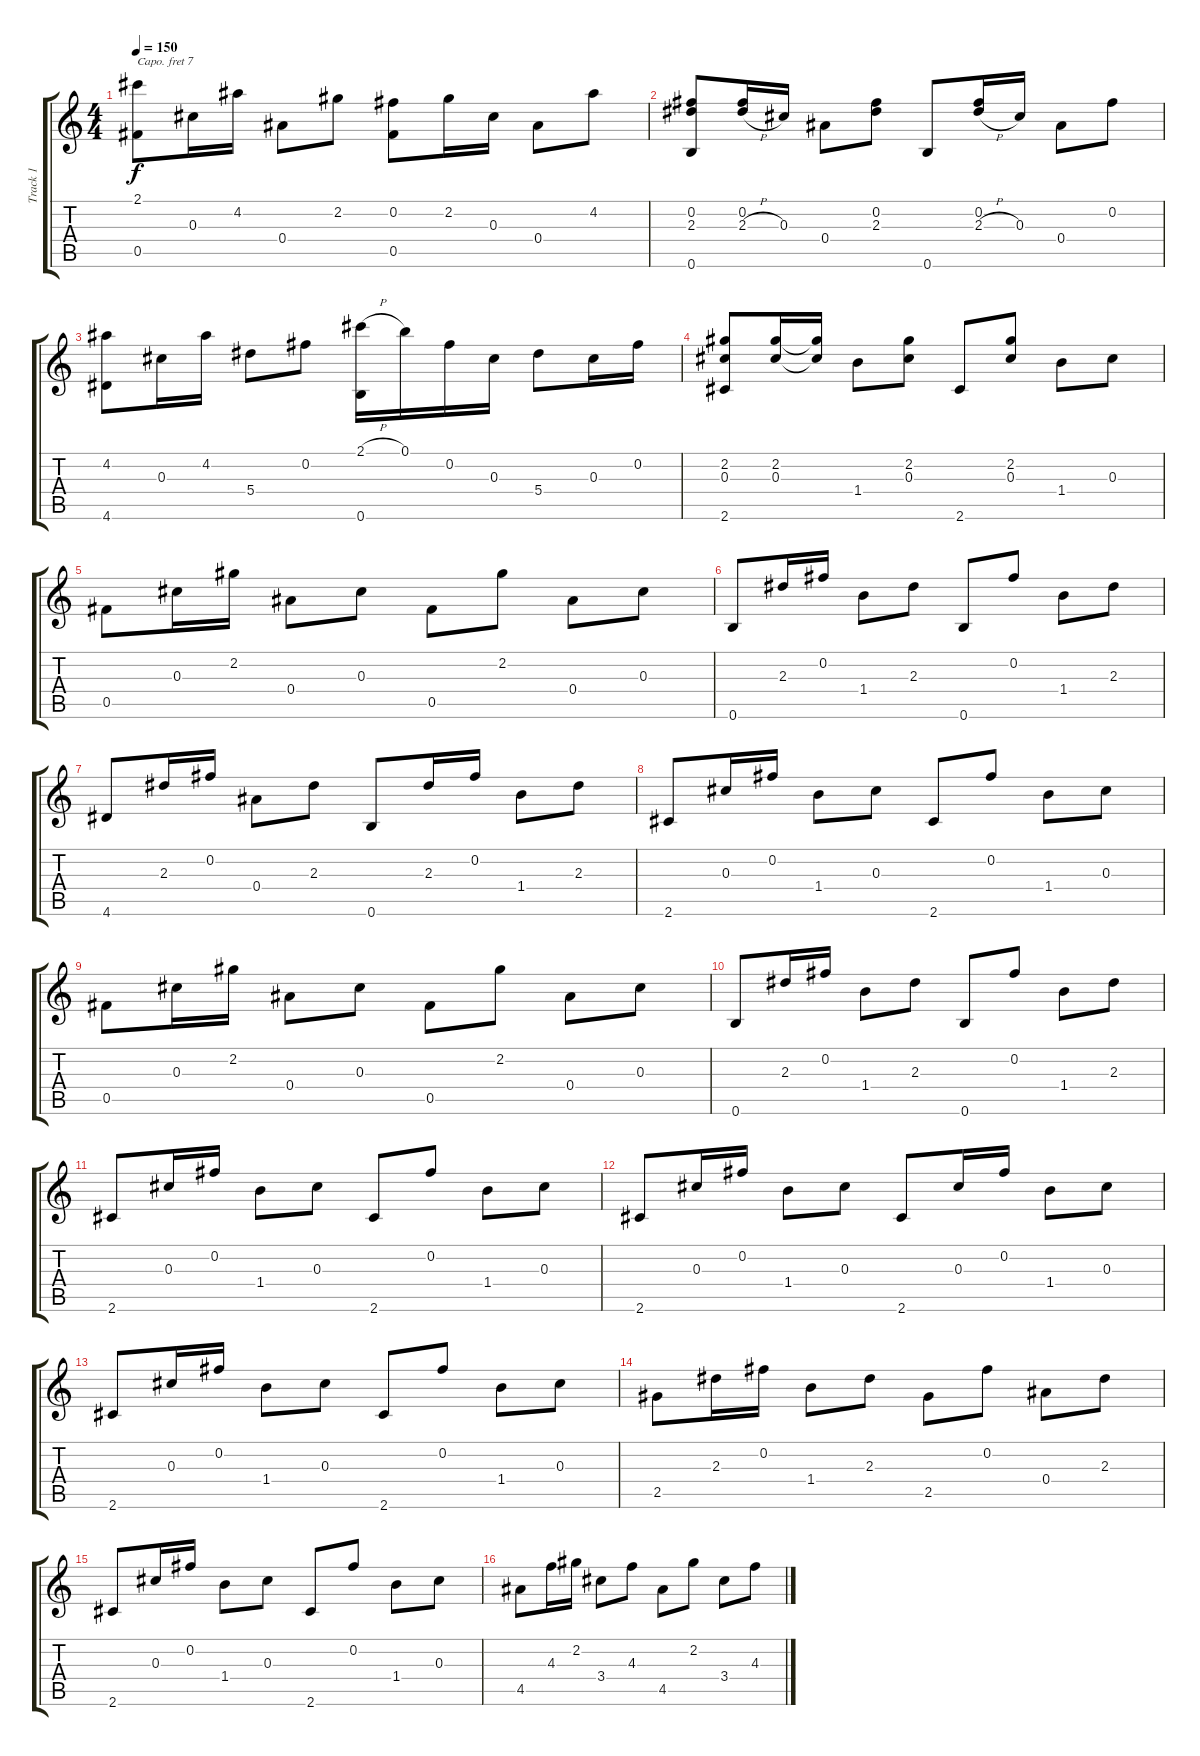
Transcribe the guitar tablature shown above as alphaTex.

\track ("Track 1" "Track 1") {instrument acousticguitarsteel}
\staff {score tabs}
\capo 7
\tuning (E4 B3 Gb3 Eb3 B2 E2) {hide}
\ts (4 4)
\tempo 150
\clef g2
\ks c
(2.1 0.5).8{dy f} 0.3.16 4.2.16 0.4.8 2.2.8 (0.2 0.5).8 2.2.16 0.3.16 0.4.8 4.2.8 |
(0.2 2.3 0.6).8 (0.2 2.3{h}).16 0.3.16 0.4.8 (0.2 2.3).8 0.6.8 (0.2 2.3{h}).16 0.3.16 0.4.8 0.2.8 |
(4.2 4.6).8 0.3.16 4.2.16 5.4.8 0.2.8 (2.1{h} 0.6).16 0.1.16 0.2.16 0.3.16 5.4.8 0.3.16 0.2.16 |
(2.2 0.3 2.6).8 (2.2 0.3).16 (2.2{t} 0.3{t}).16 1.4.8 (2.2 0.3).8 2.6.8 (2.2 0.3).8 1.4.8 0.3.8 |
0.5.8 0.3.16 2.2.16 0.4.8 0.3.8 0.5.8 2.2.8 0.4.8 0.3.8 |
0.6.8 2.3.16 0.2.16 1.4.8 2.3.8 0.6.8 0.2.8 1.4.8 2.3.8 |
4.6.8 2.3.16 0.2.16 0.4.8 2.3.8 0.6.8 2.3.16 0.2.16 1.4.8 2.3.8 |
2.6.8 0.3.16 0.2.16 1.4.8 0.3.8 2.6.8 0.2.8 1.4.8 0.3.8 |
0.5.8 0.3.16 2.2.16 0.4.8 0.3.8 0.5.8 2.2.8 0.4.8 0.3.8 |
0.6.8 2.3.16 0.2.16 1.4.8 2.3.8 0.6.8 0.2.8 1.4.8 2.3.8 |
2.6.8 0.3.16 0.2.16 1.4.8 0.3.8 2.6.8 0.2.8 1.4.8 0.3.8 |
2.6.8 0.3.16 0.2.16 1.4.8 0.3.8 2.6.8 0.3.16 0.2.16 1.4.8 0.3.8 |
2.6.8 0.3.16 0.2.16 1.4.8 0.3.8 2.6.8 0.2.8 1.4.8 0.3.8 |
2.5.8 2.3.16 0.2.16 1.4.8 2.3.8 2.5.8 0.2.8 0.4.8 2.3.8 |
2.6.8 0.3.16 0.2.16 1.4.8 0.3.8 2.6.8 0.2.8 1.4.8 0.3.8 |
4.5.8 4.3.16 2.2.16 3.4.8 4.3.8 4.5.8 2.2.8 3.4.8 4.3.8
